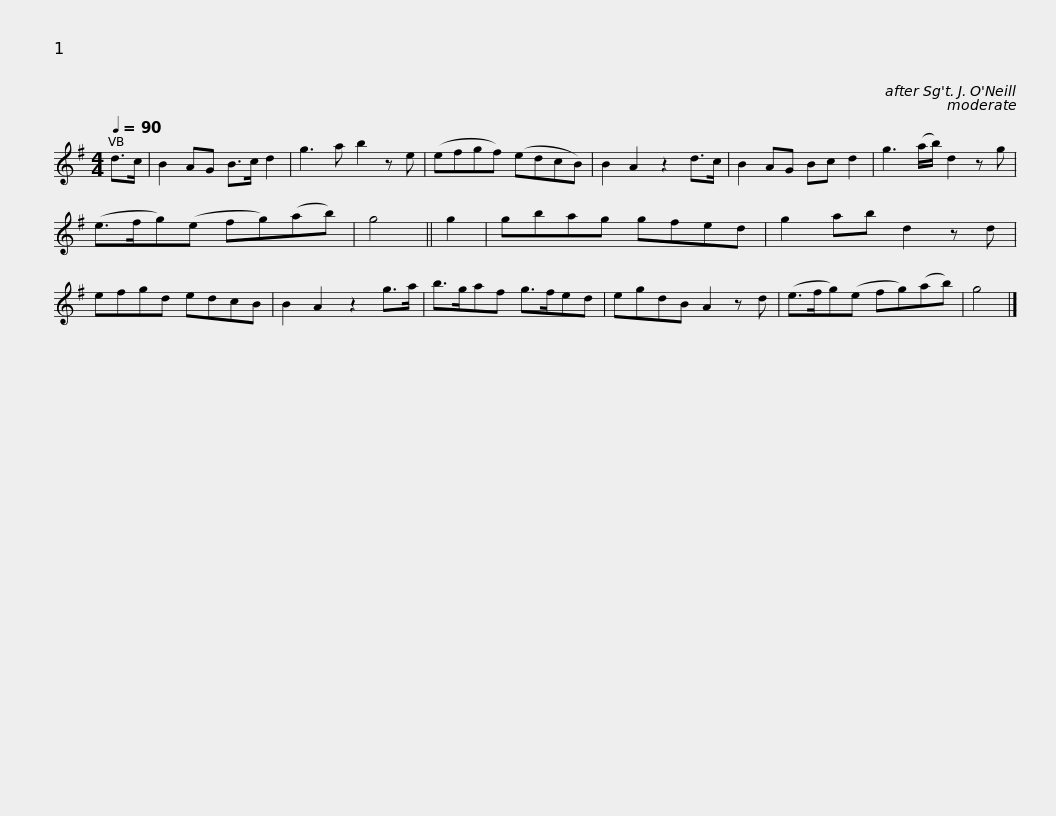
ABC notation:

X:1
L:1/8
Q:1/4=90
M:4/4
I:linebreak $
K:G
V:1 treble
V:1
 d>c | B2 AG B>c d2 | g3 a b2 z e | (efgf) (edcB) | B2 A2 z2 d>c | %5
 B2 AG Bc d2 | g3 (a/b/) d2 z g |$ (e>fg)(e fg)(ab) | g4 || g2 | %10
 gbag gfed | g2 ab d2 z d | efgd edcB | B2 A2 z2 g>a |$ b>gaf g>fed | %15
 egdB A2 z d | (e>fg)(e fg)(ab) | g4 |] %18
